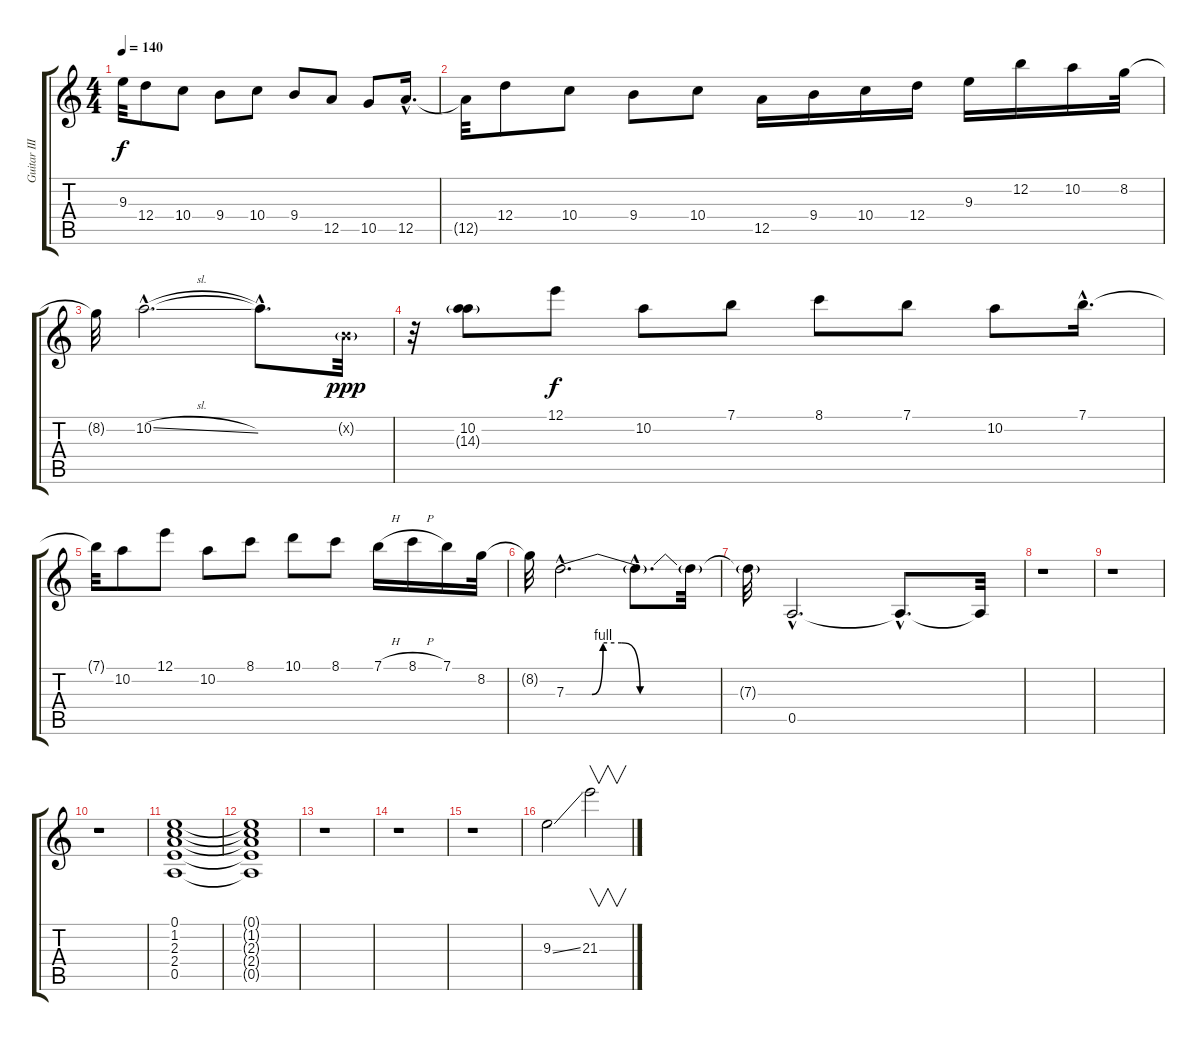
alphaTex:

\track ("Guitar III" "Guitar III") {instrument distortionguitar}
\staff {score tabs}
\tuning (E4 B3 G3 D3 A2 E2) {hide}
\ts (4 4)
\tempo 140
\clef g2
\ks c
9.3{t}.32{dy f} 12.4.8 10.4.8 9.4.8 10.4.8 9.4.8 12.5.8 10.5.8 12.5{hac}.16{d} |
12.5{t}.32 12.4.8 10.4.8 9.4.8 10.4.8 12.5.16 9.4.16 10.4.16 12.4.16 9.3.16 12.2.16 10.2.16 8.2.32 |
8.2{t}.32 10.2{sl hac}.2{d} 10.2{hac t}.8{d} 0.2{g x}.32{dy ppp} |
r.32 (10.2 14.3{g}).8 12.1.8{dy f} 10.2.8 7.1.8 8.1.8 7.1.8 10.2.8 7.1{hac}.16{d} |
7.1{t}.32 10.2.8 12.1.8 10.2.8 8.1.8 10.1.8 8.1.8 7.1{h}.16 8.1{h}.16 7.1.16 8.2.32 |
8.2{t}.32 7.3{be (custom 0 0 7 0 10 4 15 4 20 0 60 0) hac}.2{d} 7.3{hac t}.8{d} 7.3{t}.32 |
7.3{t}.32 0.5{hac}.2{d} 0.5{hac t}.8{d} 0.5{t}.32 |
r.1 |
r.1 |
r.1 |
(0.1 1.2 2.3 2.4 0.5).1{volume 10 balance 8 instrument seashore} |
(0.1{t} 1.2{t} 2.3{t} 2.4{t} 0.5{t}).1 |
r.1 |
r.1 |
r.1 |
9.3{ss}.2{volume 10 balance 16 instrument distortionguitar} 21.3.2{v instrument guitarharmonics}
